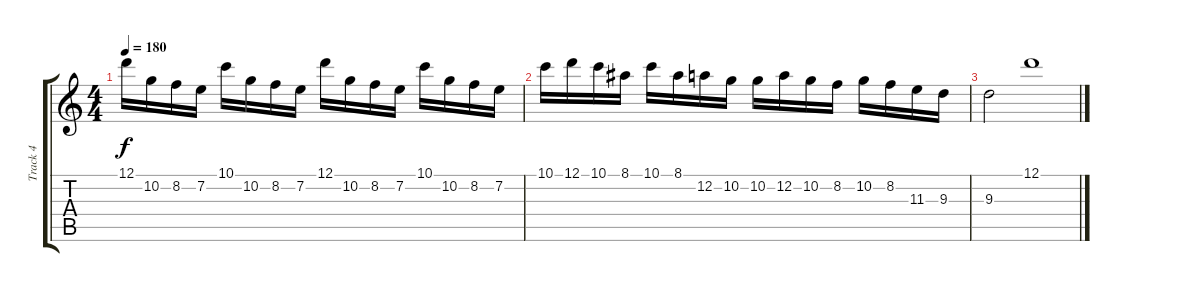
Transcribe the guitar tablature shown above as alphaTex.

\track ("Track 4" "Track 4") {instrument overdrivenguitar}
\staff {score tabs}
\tuning (D4 A3 F3 C3 G2 D2) {hide}
\ts (4 4)
\tempo 180
\clef g2
\ks c
12.1.16{dy f} 10.2.16 8.2.16 7.2.16 10.1.16 10.2.16 8.2.16 7.2.16 12.1.16 10.2.16 8.2.16 7.2.16 10.1.16 10.2.16 8.2.16 7.2.16 |
10.1.16 12.1.16 10.1.16 8.1.16 10.1.16 8.1.16 12.2.16 10.2.16 10.2.16 12.2.16 10.2.16 8.2.16 10.2.16 8.2.16 11.3.16 9.3.16 |
9.3.2 12.1.1
